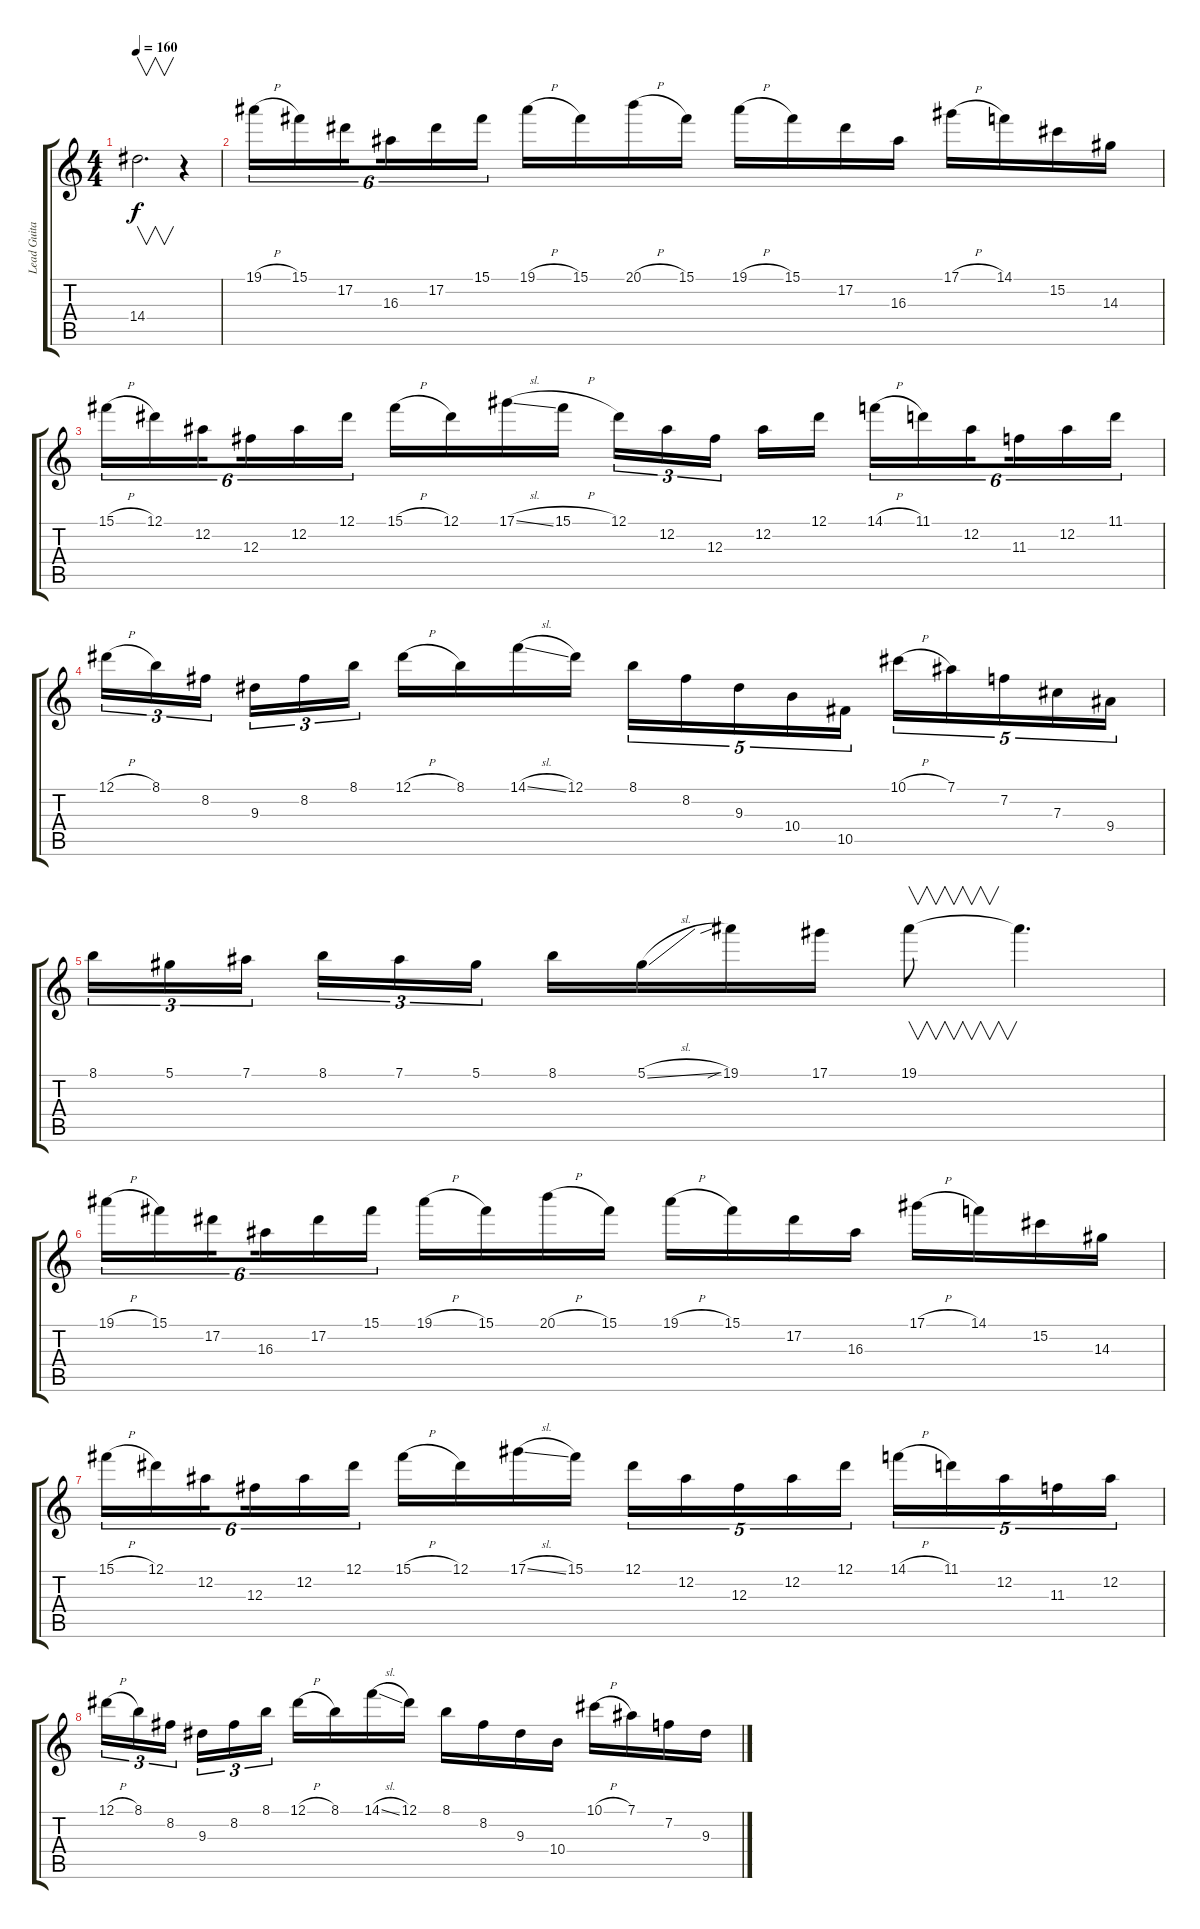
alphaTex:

\track ("Lead Guitar" "Lead Guita") {instrument overdrivenguitar}
\staff {score tabs}
\tuning (Eb4 Bb3 Gb3 Db3 Ab2 Eb2) {hide}
\ts (4 4)
\tempo 160
\clef g2
\ks c
14.4.2{v d dy f} r.4 |
19.1{h}.16{tu (6 4)} 15.1.16{tu (6 4)} 17.2.16{tu (6 4) beam splitsecondary} 16.3.16{tu (6 4)} 17.2.16{tu (6 4)} 15.1.16{tu (6 4)} 19.1{h}.16 15.1.16 20.1{h}.16 15.1.16 19.1{h}.16 15.1.16 17.2.16 16.3.16 17.1{h}.16 14.1.16 15.2.16 14.3.16 |
15.1{h}.16{tu (6 4)} 12.1.16{tu (6 4)} 12.2.16{tu (6 4) beam splitsecondary} 12.3.16{tu (6 4)} 12.2.16{tu (6 4)} 12.1.16{tu (6 4)} 15.1{h}.16 12.1.16 17.1{sl}.16 15.1{h}.16 12.1.16{tu (3 2)} 12.2.16{tu (3 2)} 12.3.16{tu (3 2) beam splitsecondary} 12.2.16 12.1.16 14.1{h}.16{tu (6 4)} 11.1.16{tu (6 4)} 12.2.16{tu (6 4) beam splitsecondary} 11.3.16{tu (6 4)} 12.2.16{tu (6 4)} 11.1.16{tu (6 4)} |
12.1{h}.16{tu (3 2)} 8.1.16{tu (3 2)} 8.2.16{tu (3 2) beam splitsecondary} 9.3.16{tu (3 2)} 8.2.16{tu (3 2)} 8.1.16{tu (3 2)} 12.1{h}.16 8.1.16 14.1{sl}.16 12.1.16 8.1.16{tu (5 4)} 8.2.16{tu (5 4)} 9.3.16{tu (5 4)} 10.4.16{tu (5 4)} 10.5.16{tu (5 4)} 10.1{h}.16{tu (5 4)} 7.1.16{tu (5 4)} 7.2.16{tu (5 4)} 7.3.16{tu (5 4)} 9.4.16{tu (5 4)} |
8.1.16{tu (3 2)} 5.1.16{tu (3 2)} 7.1.16{tu (3 2) beam splitsecondary} 8.1.16{tu (3 2)} 7.1.16{tu (3 2)} 5.1.16{tu (3 2)} 8.1.16 5.1{sl}.16 19.1{sib}.16 17.1.16 19.1.8{v} 19.1{t}.4{d} |
19.1{h}.16{tu (6 4)} 15.1.16{tu (6 4)} 17.2.16{tu (6 4) beam splitsecondary} 16.3.16{tu (6 4)} 17.2.16{tu (6 4)} 15.1.16{tu (6 4)} 19.1{h}.16 15.1.16 20.1{h}.16 15.1.16 19.1{h}.16 15.1.16 17.2.16 16.3.16 17.1{h}.16 14.1.16 15.2.16 14.3.16 |
15.1{h}.16{tu (6 4)} 12.1.16{tu (6 4)} 12.2.16{tu (6 4) beam splitsecondary} 12.3.16{tu (6 4)} 12.2.16{tu (6 4)} 12.1.16{tu (6 4)} 15.1{h}.16 12.1.16 17.1{sl}.16 15.1.16 12.1.16{tu (5 4)} 12.2.16{tu (5 4)} 12.3.16{tu (5 4)} 12.2.16{tu (5 4)} 12.1.16{tu (5 4)} 14.1{h}.16{tu (5 4)} 11.1.16{tu (5 4)} 12.2.16{tu (5 4)} 11.3.16{tu (5 4)} 12.2.16{tu (5 4)} |
12.1{h}.16{tu (3 2)} 8.1.16{tu (3 2)} 8.2.16{tu (3 2) beam splitsecondary} 9.3.16{tu (3 2)} 8.2.16{tu (3 2)} 8.1.16{tu (3 2)} 12.1{h}.16 8.1.16 14.1{sl}.16 12.1.16 8.1.16 8.2.16 9.3.16 10.4.16 10.1{h}.16 7.1.16 7.2.16 9.3.16
